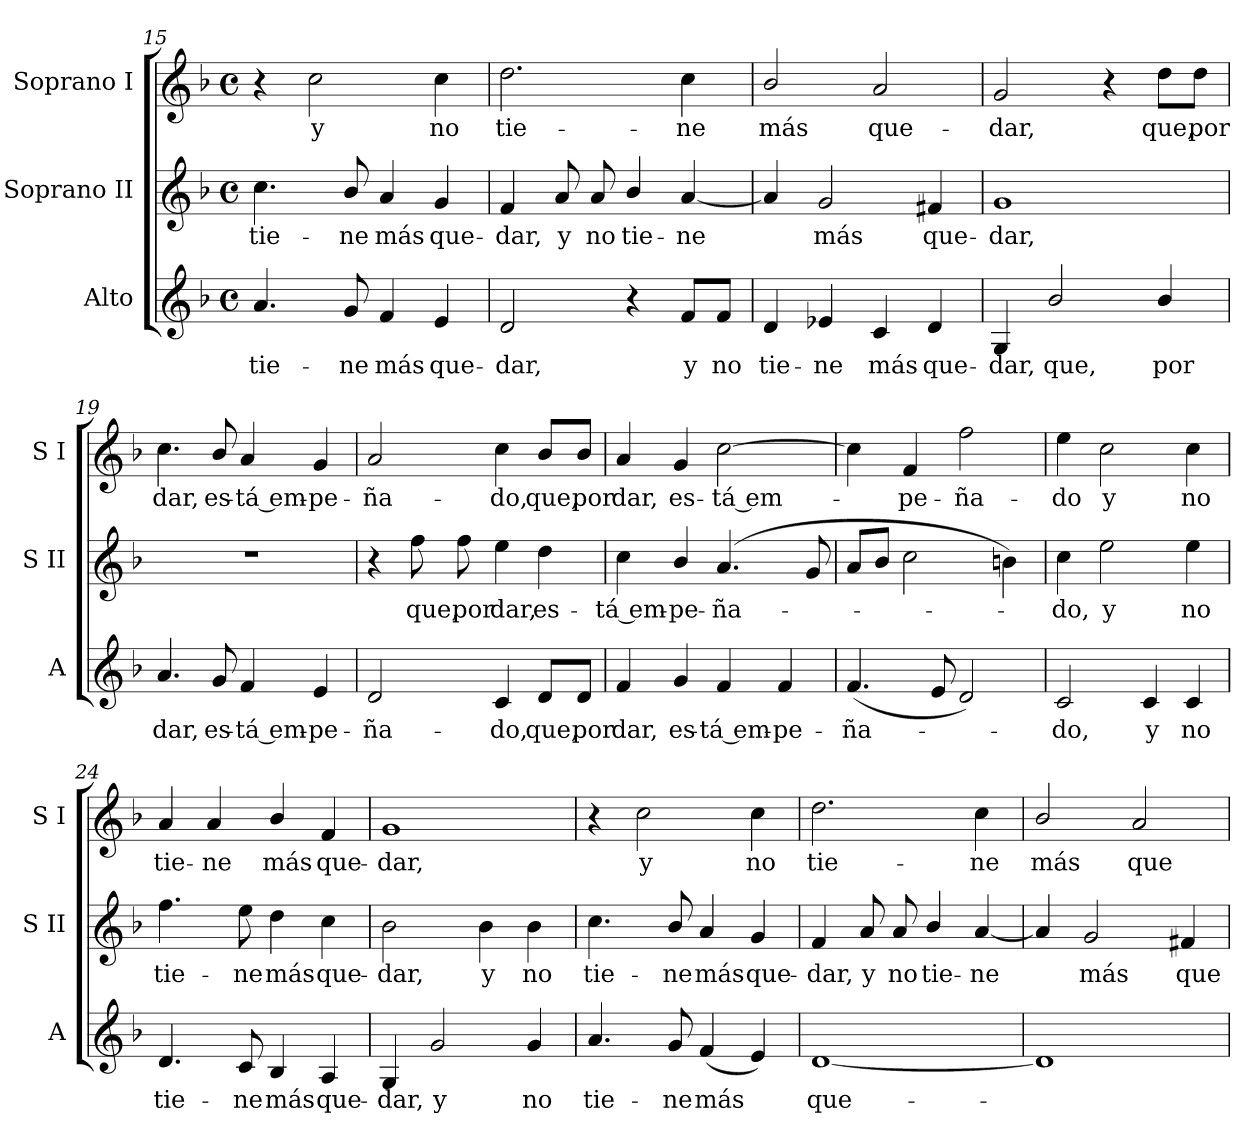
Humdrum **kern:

**kern	**text	**kern	**text	**kern	**text
*part3	*part3	*part2	*part2	*part1	*part1
*staff3	*staff3	*staff2	*staff2	*staff1	*staff1
*I"Alto	*	*I"Soprano II	*	*I"Soprano I	*
*I'A	*	*I'S II	*	*I'S I	*
*clefG2	*	*clefG2	*	*clefG2	*
*k[b-]	*	*k[b-]	*	*k[b-]	*
*F:	*	*F:	*	*F:	*
*M4/4	*	*M4/4	*	*M4/4	*
*met(c)	*	*met(c)	*	*met(c)	*
=15	=15	=15	=15	=15	=15
!	!LO:LY:b	!	!LO:LY:b	!	!
4.a	tie-	4.cc	tie-	4r	.
!	!	!	!	!	!LO:LY:b
.	.	.	.	2cc	y
!	!LO:LY:b	!	!LO:LY:b	!	!
8g	-ne	8b-/	-ne	.	.
!	!LO:LY:b	!	!LO:LY:b	!	!
4f	más	4a	más	.	.
!	!LO:LY:b	!	!LO:LY:b	!	!LO:LY:b
4e	que-	4g	que-	4cc	no
=16	=16	=16	=16	=16	=16
!	!LO:LY:b	!	!LO:LY:b	!	!LO:LY:b
2d	-dar,	4f	-dar,	2.dd	tie-
!	!	!	!LO:LY:b	!	!
.	.	8a	y	.	.
!	!	!	!LO:LY:b	!	!
.	.	8a	no	.	.
!	!	!	!LO:LY:b	!	!
4r	.	4b-/	tie-	.	.
!	!LO:LY:b	!	!LO:LY:b	!	!LO:LY:b
8f/L	y	[4a	-ne	4cc	-ne
!	!LO:LY:b	!	!	!	!
8f/J	no	.	.	.	.
!!LO:LB:g=z
=17	=17	=17	=17	=17	=17
!	!LO:LY:b	!	!	!	!LO:LY:b
4d	tie-	4a]	.	2b-/	más
!	!LO:LY:b	!	!LO:LY:b	!	!
4e-X	-ne	2g	más	.	.
!	!LO:LY:b	!	!	!	!LO:LY:b
4c	más	.	.	2a	que-
!	!LO:LY:b	!	!LO:LY:b	!	!
4d	que-	4f#X	que-	.	.
=18	=18	=18	=18	=18	=18
!	!LO:LY:b	!	!LO:LY:b	!	!LO:LY:b
4G	-dar,	1g	-dar,	2g	-dar,
!	!LO:LY:b	!	!	!	!
2b-/	que,	.	.	.	.
.	.	.	.	4r	.
!	!LO:LY:b	!	!	!	!LO:LY:b
4b-/	por	.	.	8dd\L	que,
!	!	!	!	!	!LO:LY:b
.	.	.	.	8dd\J	por
=19	=19	=19	=19	=19	=19
!	!LO:LY:b	!	!	!	!LO:LY:b
4.a	dar,	1r	.	4.cc	dar,
!	!LO:LY:b	!	!	!	!LO:LY:b
8g	es-	.	.	8b-/	es-
!	!LO:LY:b	!	!	!	!LO:LY:b
4f	-tá em-	.	.	4a	-tá em-
!	!LO:LY:b	!	!	!	!LO:LY:b
4e	-pe-	.	.	4g	-pe-
=20	=20	=20	=20	=20	=20
!	!LO:LY:b	!	!	!	!LO:LY:b
2d	-ña-	4r	.	2a	-ña-
!	!	!	!LO:LY:b	!	!
.	.	8ff	que,	.	.
!	!	!	!LO:LY:b	!	!
.	.	8ff	por	.	.
!	!LO:LY:b	!	!LO:LY:b	!	!LO:LY:b
4c	-do,	4ee	dar,	4cc	-do,
!	!LO:LY:b	!	!LO:LY:b	!	!LO:LY:b
8d/L	que,	4dd	es-	8b-/L	que,
!	!LO:LY:b	!	!	!	!LO:LY:b
8d/J	por	.	.	8b-/J	por
=21	=21	=21	=21	=21	=21
!	!LO:LY:b	!	!LO:LY:b	!	!LO:LY:b
4f	dar,	4cc	-tá em-	4a	dar,
!	!LO:LY:b	!	!LO:LY:b	!	!LO:LY:b
4g	es-	4b-/	-pe-	4g	es-
!	!LO:LY:b	!	!LO:LY:b	!	!LO:LY:b
4f	-tá em-	(<4.a	-ña-	[2cc	-tá em-
!	!LO:LY:b	!	!	!	!
4f	-pe-	.	.	.	.
.	.	8g	.	.	.
!!LO:LB:g=z
=22	=22	=22	=22	=22	=22
!	!LO:LY:b	!	!	!	!
(<4.f	-ña-	8aL	.	4cc]	.
.	.	8b-J	.	.	.
!	!	!	!	!	!LO:LY:b
.	.	2cc	.	4f	pe-
8e	.	.	.	.	.
!	!	!	!	!	!LO:LY:b
2d)	.	.	.	2ff	-ña-
.	.	4bn)	.	.	.
=23	=23	=23	=23	=23	=23
!	!LO:LY:b	!	!LO:LY:b	!	!LO:LY:b
2c	do,	4cc	do,	4ee	-do
!	!	!	!LO:LY:b	!	!LO:LY:b
.	.	2ee	y	2cc	y
!	!LO:LY:b	!	!	!	!
4c	y	.	.	.	.
!	!LO:LY:b	!	!LO:LY:b	!	!LO:LY:b
4c	no	4ee	no	4cc	no
=24	=24	=24	=24	=24	=24
!	!LO:LY:b	!	!LO:LY:b	!	!LO:LY:b
4.d	tie-	4.ff	tie-	4a	tie-
!	!	!	!	!	!LO:LY:b
.	.	.	.	4a	-ne
!	!LO:LY:b	!	!LO:LY:b	!	!
8c	-ne	8ee	-ne	.	.
!	!LO:LY:b	!	!LO:LY:b	!	!LO:LY:b
4B-	más	4dd	más	4b-/	más
!	!LO:LY:b	!	!LO:LY:b	!	!LO:LY:b
4A	que-	4cc	que-	4f	que-
=25	=25	=25	=25	=25	=25
!	!LO:LY:b	!	!LO:LY:b	!	!LO:LY:b
4G	-dar,	2b-	-dar,	1g	-dar,
!	!LO:LY:b	!	!	!	!
2g	y	.	.	.	.
!	!	!	!LO:LY:b	!	!
.	.	4b-	y	.	.
!	!LO:LY:b	!	!LO:LY:b	!	!
4g	no	4b-	no	.	.
=26	=26	=26	=26	=26	=26
!	!LO:LY:b	!	!LO:LY:b	!	!
4.a	tie-	4.cc	tie-	4r	.
!	!	!	!	!	!LO:LY:b
.	.	.	.	2cc	y
!	!LO:LY:b	!	!LO:LY:b	!	!
8g	-ne	8b-/	-ne	.	.
!	!LO:LY:b	!	!LO:LY:b	!	!
(<4f	más	4a	más	.	.
!	!	!	!LO:LY:b	!	!LO:LY:b
4e)	.	4g	que-	4cc	no
=27	=27	=27	=27	=27	=27
!	!LO:LY:b	!	!LO:LY:b	!	!LO:LY:b
[1d	que-	4f	-dar,	2.dd	tie-
!	!	!	!LO:LY:b	!	!
.	.	8a	y	.	.
!	!	!	!LO:LY:b	!	!
.	.	8a	no	.	.
!	!	!	!LO:LY:b	!	!
.	.	4b-/	tie-	.	.
!	!	!	!LO:LY:b	!	!LO:LY:b
.	.	[4a	-ne	4cc	-ne
=28	=28	=28	=28	=28	=28
!	!	!	!	!	!LO:LY:b
1d]	.	4a]	.	2b-/	más
!	!	!	!LO:LY:b	!	!
.	.	2g	más	.	.
!	!	!	!	!	!LO:LY:b
.	.	.	.	2a	que-
!	!	!	!LO:LY:b	!	!
.	.	4f#X	que-	.	.
=	=	=	=	=	=
*-	*-	*-	*-	*-	*-
